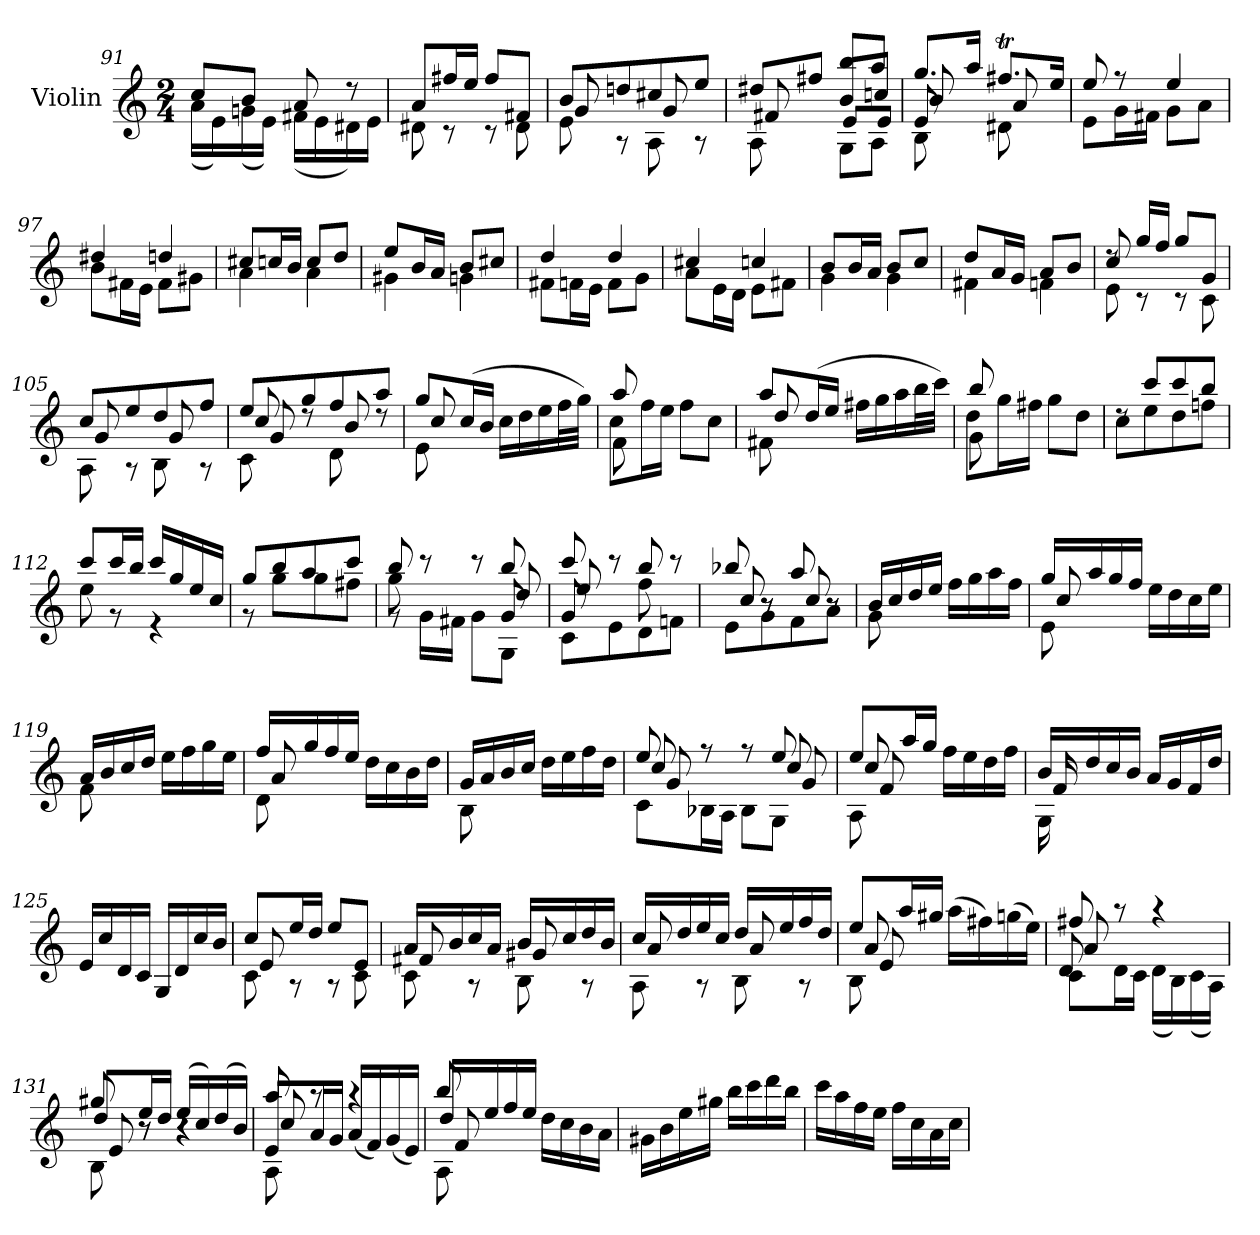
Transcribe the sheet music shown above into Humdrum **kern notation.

**kern
*part1
*staff1
*I"Violin
*I'Vln.
*clefG2
*k[]
*M2/4
=91
*^
8cc/L	(16a\LL
.	16e\)
8b/J	(16gn\
.	16e\JJ)
8a/	(16f#X\LL
.	16e\
8r	16d#X\)
.	16e\JJ
=92	=92
8a/L	8d#X\
16ff#X/L	8r
16ee/JJ	.
8ff#/L	8r
8f#X/J	8d#\
=93	=93
*	*^
8b/L	8e\	8g/
8ddn/	8r	8ryy
8cc#X/	8A\	8g/
8ee/J	8r	8ryy
=94	=94	=94
*	*	*^
8dd#X/L	8A\	8f#X/	4ryy
8ff#X/J	8ryy	8ryy	.
8bb/L	8G\L	8b/L	8e/L
8aa/J	8A\J	8ccn/J	8e/J
=95	=95	=95	=95
8.gg/L	8B\	8b/	8e/
.	8ryy	8ryy	8ryy
16aa/Jk	.	.	.
8.ff#Xt/L	8d#X\	8a/	4ryy
.	8ryy	8ryy	.
16ee/Jk	.	.	.
*	*v	*v	*v
!!LO:PB:g=z
=96	=96
8ee/	8e\L
8r	16g\L
.	16f#X\JJ
4ee/	8g\L
.	8a\J
=97	=97
4dd#X/	8b\L
.	16f#X\L
.	16e\JJ
4ddn/	8f#\L
.	8g#X\J
=98	=98
8cc#X/L	4a\
16ccn/L	.
16b/JJ	.
8cc/L	4a\
8dd/J	.
=99	=99
8ee/L	4g#X\
16b/L	.
16a/JJ	.
8b/L	4gn\
8cc#X/J	.
=100	=100
4dd/	8f#X\L
.	16fn\L
.	16e\JJ
4dd/	8f\L
.	8g\J
=101	=101
4cc#X/	8a\L
.	16e\L
.	16d\JJ
4ccn/	8e\L
.	8f#X\J
=102	=102
8b/L	4g\
16b/L	.
16a/JJ	.
8b/L	4g\
8cc/J	.
=103	=103
8dd/L	4f#X\
16a/L	.
16g/JJ	.
8a/L	4fn\
8b/J	.
=104	=104
*	*^
8rdd	8e\	8cc/
16gg/LL	8r	8ryy
16ff/JJ	.	.
8gg/L	8r	4ryy
8g/J	8c\	.
=105	=105	=105
8cc/L	8A\	8g/
8ee/	8r	8ryy
8dd/	8B\	8g/
8ff/J	8r	8ryy
!!LO:LB:g=z	!!	!!
=106	=106	=106
*	*	*^
8ee/L	8c\	8cc/	8g/
8gg/	8rdd	8ryy	8rddyy
8ff/	8d\	8b/	4ryy
8aa/J	8rdd	8ryy	.
*	*	*v	*v
=107	=107	=107
8gg/L	8e\	8cc/
(16cc/L	8ryy	8ryy
16b/JJ	.	.
16cc\LL	4ryy	4ryy
16dd\	.	.
16ee\	.	.
32ff\L	.	.
32gg\JJJ)	.	.
=108	=108	=108
8aa/	8f\	8cc\L
8ryy	8ryy	16ff\L
.	.	16ee\JJ
4ryy	4ryy	8ff\L
.	.	8cc\J
=109	=109	=109
8aa/L	8f#X\	8dd/
(16dd/L	8ryy	8ryy
16ee/JJ	.	.
16ff#X\LL	4ryy	4ryy
16gg\	.	.
16aa\	.	.
32bb\L	.	.
32ccc\JJJ)	.	.
=110	=110	=110
8bb/	8g\	8dd\L
8ryy	8ryy	16gg\L
.	.	16ff#X\JJ
4ryy	4ryy	8gg\L
.	.	8dd\J
*	*v	*v
=111	=111
8rdd	8cc\L
8ccc/L	8ee\
8ccc/	8dd\
8bb/J	8ffn\J
=112	=112
8ccc/L	8ee\
16ccc/L	8r
16bb/JJ	.
16ccc/LL	4r
16gg/	.
16ee/	.
16cc/JJ	.
=113	=113
8gg/L	8r
8bb/	8gg\L
8aa/	8gg\
8ccc/J	8ff#X\J
!!LO:LB:g=z	!!
=114	=114
*^	*^
8bb/	8rg	8gg\	4ryy
8r	16g\LL	8ryy	.
.	16f#X\JJ	.	.
8r	8g\L	8ryy	8ryy
8bb/	8G\J	8dd/	8g/
=115	=115	=115	=115
8ccc/	8c\L	8ee/	8g/
8r	8e\	8ryy	8ryy
8bb/	8d\	8ff\	4ryy
8r	8fn\J	8rgyy	.
*	*	*v	*v
=116	=116	=116
8bb-X/	8e\L	8cc/
8r	8g\	8r
8aa/	8f\	8cc/
8r	8a\J	8r
*	*v	*v
=117	=117
16b/LL	8g\
16cc/	.
16dd/	8ryy
16ee/JJ	.
16ff\LL	4ryy
16gg\	.
16aa\	.
16ff\JJ	.
=118	=118
*	*^
16gg/LL	8e\	8cc/
16aa/	.	.
16gg/	8ryy	8ryy
16ff/JJ	.	.
16ee\LL	4ryy	4ryy
16dd\	.	.
16cc\	.	.
16ee\JJ	.	.
*	*v	*v
=119	=119
16a/LL	8f\
16b/	.
16cc/	8ryy
16dd/JJ	.
16ee\LL	4ryy
16ff\	.
16gg\	.
16ee\JJ	.
=120	=120
*	*^
16ff/LL	8d\	8a/
16gg/	.	.
16ff/	8ryy	8ryy
16ee/JJ	.	.
16dd\LL	4ryy	4ryy
16cc\	.	.
16b\	.	.
16dd\JJ	.	.
*	*v	*v
=121	=121
16g/LL	8B\
16a/	.
16b/	8ryy
16cc/JJ	.
16dd\LL	4ryy
16ee\	.
16ff\	.
16dd\JJ	.
!!LO:LB:g=z	!!
=122	=122
*^	*^
8ee/	8c\L	8cc/	8g/
8r	16B-X\L	8ryy	8ryy
.	16A\JJ	.	.
8r	8B-\L	8ryy	8ryy
8ee/	8G\J	8cc/	8g/
=123	=123	=123	=123
8ee/L	8A\	8cc/	8f/
16aa/L	8ryy	8ryy	8ryy
16gg/JJ	.	.	.
16ff\LL	4ryy	4ryy	4ryy
16ee\	.	.	.
16dd\	.	.	.
16ff\JJ	.	.	.
*	*	*v	*v
=124	=124	=124
16b/LL	16G\	16f/
16dd/	16ryy	16ryy
16cc/	8ryy	8ryy
16b/JJ	.	.
16a/LL	4ryy	4ryy
16g/	.	.
16f/	.	.
16dd/JJ	.	.
*v	*v	*v
=125
16e/LL
16cc/
16d/
16c/JJ
16G/LL
16d/
16cc/
16b/JJ
=126
*^
*	*^
8cc/L	8c\	8e/
16ee/L	8r	8ryy
16dd/JJ	.	.
8ee/L	8r	8ryy
8e/J	8c\	8ryy
=127	=127	=127
16a/LL	8c\	8f#X/
16b/	.	.
16cc/	8r	8ryy
16a/JJ	.	.
16b/LL	8B\	8g#X/
16cc/	.	.
16dd/	8r	8ryy
16b/JJ	.	.
=128	=128	=128
16cc/LL	8A\	8a/
16dd/	.	.
16ee/	8r	8ryy
16cc/JJ	.	.
16dd/LL	8B\	8a/
16ee/	.	.
16ff/	8r	8ryy
16dd/JJ	.	.
!!LO:LB:g=z	!!	!!
=129	=129	=129
*	*	*^
8ee/L	8B\	8a/	8e/
16aa/L	8ryy	8ryy	8ryy
16gg#X/JJ	.	.	.
(>16aa\LL	4ryy	4ryy	4ryy
16ff#X\)	.	.	.
(>16ggn\	.	.	.
16ee\JJ)	.	.	.
=130	=130	=130	=130
8ff#X/	8c\L	8a/	8d/
8r	16d\L	8ryy	8ryy
.	16c\JJ	.	.
4r	(16d\LL	4ryy	4ryy
.	16B\)	.	.
.	(16c\	.	.
.	16A\JJ)	.	.
=131	=131	=131	=131
8gg#X/	8B\	8dd/L	8e/
8ryy	8r	16ee/L	8r
.	.	16dd/JJ	.
4ryy	4r	(16ee/LL	4r
.	.	16cc/)	.
.	.	(16dd/	.
.	.	16b/JJ)	.
=132	=132	=132	=132
8aa/	8A\	8cc/	8e/L
8ryy	8ryy	8raa	16a/L
.	.	.	16g/JJ
4ryy	4ryy	4raa	(16a/LL
.	.	.	16f/)
.	.	.	(16g/
.	.	.	16e/JJ)
=133	=133	=133	=133
8bb/	8A\	16dd/LL	8f/
.	.	16ee/	.
8ryy	8ryy	16ff/	8ryy
.	.	16ee/JJ	.
4ryy	4ryy	16dd\LL	4ryy
.	.	16cc\	.
.	.	16b\	.
.	.	16a\JJ	.
*v	*v	*v	*v
=134
16g#X\LL
16b\
16ee\
16gg#X\JJ
16bb\LL
16ccc\
16ddd\
16bb\JJ
=135
16ccc\LL
16aa\
16ff\
16ee\JJ
16ff\LL
16cc\
16a\
16cc\JJ
=
*-
